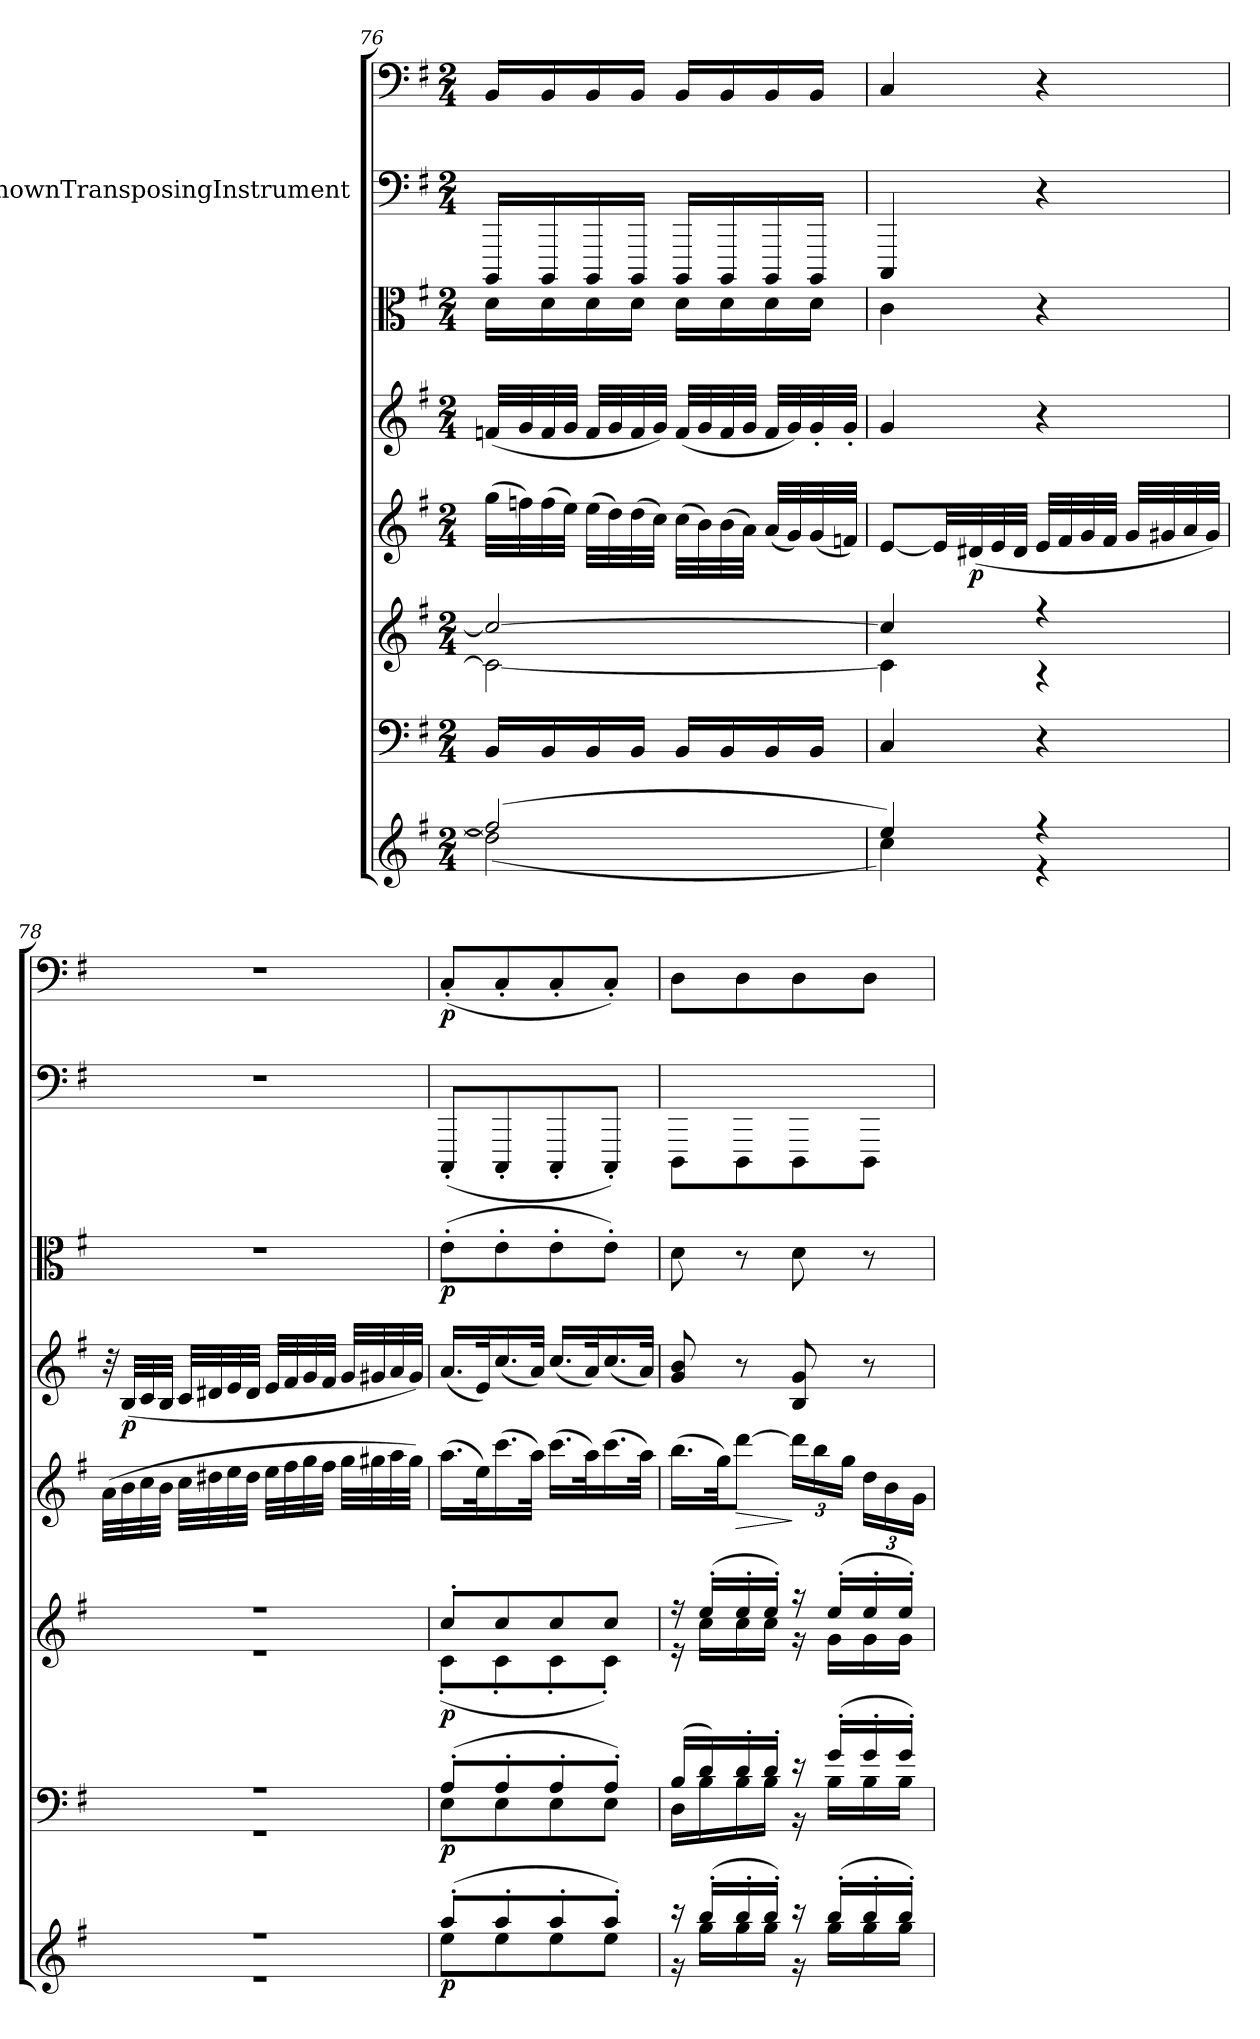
**kern	**dynam	**kern	**dynam	**kern	**dynam	**kern	**dynam	**kern	**dynam	**kern	**dynam	**kern	**kern	**dynam
*part8	*part8	*part7	*part7	*part6	*part6	*part5	*part5	*part4	*part4	*part3	*part3	*part2	*part1	*part1
*staff8	*staff8	*staff7	*staff7	*staff6	*staff6	*staff5	*staff5	*staff4	*staff4	*staff3	*staff3	*staff2	*staff1	*staff1
*	*	*	*	*	*	*	*	*	*	*	*	*I"UnknownTransposingInstrument	*	*
*clefG2	*	*clefF4	*	*clefG2	*	*clefG2	*	*clefG2	*	*clefC3	*	*clefF4	*clefF4	*
*	*	*	*	*	*	*	*	*	*	*	*	*ITrd-7c-12	*	*
*k[f#]	*	*k[f#]	*	*k[f#]	*	*k[f#]	*	*k[f#]	*	*k[f#]	*	*k[f#]	*k[f#]	*
*G:	*	*G:	*	*G:	*	*G:	*	*G:	*	*G:	*	*	*G:	*
*M2/4	*	*M2/4	*	*M2/4	*	*M2/4	*	*M2/4	*	*M2/4	*	*M2/4	*M2/4	*
=76	=76	=76	=76	=76	=76	=76	=76	=76	=76	=76	=76	=76	=76	=76
*^	*	*	*	*^	*	*	*	*	*	*	*	*	*	*
(2ffn/]	(2dd\]	.	16BB/LL	.	2cc/_	2c\_	.	(32gg\LLL	.	(32fn/LLL	.	16d\LL	.	16BBB/LL	16BB/LL	.
.	.	.	.	.	.	.	.	32ffn\)	.	32g/	.	.	.	.	.	.
.	.	.	16BB/	.	.	.	.	(32ff\	.	32f/	.	16d\	.	16BBB/	16BB/	.
.	.	.	.	.	.	.	.	32ee\JJJ)	.	32g/JJJ	.	.	.	.	.	.
.	.	.	16BB/	.	.	.	.	(32ee\LLL	.	32f/LLL	.	16d\	.	16BBB/	16BB/	.
.	.	.	.	.	.	.	.	32dd\)	.	32g/	.	.	.	.	.	.
.	.	.	16BB/JJ	.	.	.	.	(32dd\	.	32f/	.	16d\JJ	.	16BBB/JJ	16BB/JJ	.
.	.	.	.	.	.	.	.	32cc\JJJ)	.	32g/JJJ)	.	.	.	.	.	.
.	.	.	16BB/LL	.	.	.	.	(32cc\LLL	.	(32f/LLL	.	16d\LL	.	16BBB/LL	16BB/LL	.
.	.	.	.	.	.	.	.	32b\)	.	32g/	.	.	.	.	.	.
.	.	.	16BB/	.	.	.	.	(32b\	.	32f/	.	16d\	.	16BBB/	16BB/	.
.	.	.	.	.	.	.	.	32a\JJJ)	.	32g/JJJ	.	.	.	.	.	.
.	.	.	16BB/	.	.	.	.	(32a/LLL	.	32f/LLL	.	16d\	.	16BBB/	16BB/	.
.	.	.	.	.	.	.	.	32g/)	.	32g/)	.	.	.	.	.	.
.	.	.	16BB/JJ	.	.	.	.	(32g/	.	32g'/	.	16d\JJ	.	16BBB/JJ	16BB/JJ	.
.	.	.	.	.	.	.	.	32fn/JJJ)	.	32g'/JJJ	.	.	.	.	.	.
=77	=77	=77	=77	=77	=77	=77	=77	=77	=77	=77	=77	=77	=77	=77	=77	=77
4ee/)	4cc\)	.	4C/	.	4cc/]	4c\]	.	[8e/L	.	4g/	.	4c\	.	4CC/	4C/	.
.	.	.	.	.	.	.	.	32e/LL]	.	.	.	.	.	.	.	.
.	.	.	.	.	.	.	.	(32d#X/	p	.	.	.	.	.	.	.
.	.	.	.	.	.	.	.	32e/	.	.	.	.	.	.	.	.
.	.	.	.	.	.	.	.	32d#/JJJ	.	.	.	.	.	.	.	.
4r	4r	.	4r	.	4r	4r	.	32e/LLL	.	4r	.	4r	.	4r	4r	.
.	.	.	.	.	.	.	.	32f#/	.	.	.	.	.	.	.	.
.	.	.	.	.	.	.	.	32g/	.	.	.	.	.	.	.	.
.	.	.	.	.	.	.	.	32f#/JJJ	.	.	.	.	.	.	.	.
.	.	.	.	.	.	.	.	32g/LLL	.	.	.	.	.	.	.	.
.	.	.	.	.	.	.	.	32g#X/	.	.	.	.	.	.	.	.
.	.	.	.	.	.	.	.	32a/	.	.	.	.	.	.	.	.
.	.	.	.	.	.	.	.	32g#/JJJ)	.	.	.	.	.	.	.	.
=78	=78	=78	=78	=78	=78	=78	=78	=78	=78	=78	=78	=78	=78	=78	=78	=78
*	*	*	*^	*	*	*	*	*	*	*	*	*	*	*	*	*
2r	2r	.	2r	2r	.	2r	2r	.	(32a\LLL	.	32r	.	2r	.	2r	2r	.
.	.	.	.	.	.	.	.	.	32b\	.	(32B/LLL	p	.	.	.	.	.
.	.	.	.	.	.	.	.	.	32cc\	.	32c/	.	.	.	.	.	.
.	.	.	.	.	.	.	.	.	32b\JJJ	.	32B/JJJ	.	.	.	.	.	.
.	.	.	.	.	.	.	.	.	32cc\LLL	.	32c/LLL	.	.	.	.	.	.
.	.	.	.	.	.	.	.	.	32dd#X\	.	32d#X/	.	.	.	.	.	.
.	.	.	.	.	.	.	.	.	32ee\	.	32e/	.	.	.	.	.	.
.	.	.	.	.	.	.	.	.	32dd#\JJJ	.	32d#/JJJ	.	.	.	.	.	.
.	.	.	.	.	.	.	.	.	32ee\LLL	.	32e/LLL	.	.	.	.	.	.
.	.	.	.	.	.	.	.	.	32ff#\	.	32f#/	.	.	.	.	.	.
.	.	.	.	.	.	.	.	.	32gg\	.	32g/	.	.	.	.	.	.
.	.	.	.	.	.	.	.	.	32ff#\JJJ	.	32f#/JJJ	.	.	.	.	.	.
.	.	.	.	.	.	.	.	.	32gg\LLL	.	32g/LLL	.	.	.	.	.	.
.	.	.	.	.	.	.	.	.	32gg#X\	.	32g#X/	.	.	.	.	.	.
.	.	.	.	.	.	.	.	.	32aa\	.	32a/	.	.	.	.	.	.
.	.	.	.	.	.	.	.	.	32gg#\JJJ)	.	32g#/JJJ)	.	.	.	.	.	.
=79	=79	=79	=79	=79	=79	=79	=79	=79	=79	=79	=79	=79	=79	=79	=79	=79	=79
(8aa'/L	8ee\L	p	(8A'/L	8E\L	p	8cc'/L	(8c'\L	p	(16.aa\LL	.	(16.a/LL	.	(8e'\L	p	(8CC'/L	(8C'/L	p
.	.	.	.	.	.	.	.	.	32ee\K)	.	32e/K)	.	.	.	.	.	.
8aa'/	8ee\	.	8A'/	8E\	.	8cc/	8c'\	.	(16.ccc\	.	(16.cc/	.	8e'\	.	8CC'/	8C'/	.
.	.	.	.	.	.	.	.	.	32aa\JJk)	.	32a/JJk)	.	.	.	.	.	.
8aa'/	8ee\	.	8A'/	8E\	.	8cc/	8c'\	.	(16.ccc\LL	.	(16.cc/LL	.	8e'\	.	8CC'/	8C'/	.
.	.	.	.	.	.	.	.	.	32aa\K)	.	32a/K)	.	.	.	.	.	.
8aa'/J)	8ee\J	.	8A'/J)	8E\J	.	8cc/J	8c'\J)	.	(16.ccc\	.	(16.cc/	.	8e'\J)	.	8CC'/J)	8C'/J)	.
.	.	.	.	.	.	.	.	.	32aa\JJk)	.	32a/JJk)	.	.	.	.	.	.
=80	=80	=80	=80	=80	=80	=80	=80	=80	=80	=80	=80	=80	=80	=80	=80	=80	=80
16r	16r	.	(16B/LL	16D\LL	.	16r	16r	.	(16.bb\LL	.	8g/ 8b/	.	8d\	.	8DD\L	8D\L	.
(16bb'/LL	16gg\LL	.	16d/)	16B\	.	(16ee'/LL	16cc\LL	.	.	.	.	.	.	.	.	.	.
.	.	.	.	.	.	.	.	.	32gg\JK)	.	.	.	.	.	.	.	.
!	!	!	!	!	!	!	!	!	!	!LO:HP:b	!	!	!	!	!	!	!
16bb'/	16gg\	.	16d'/	16B\	.	16ee'/	16cc\	.	[8ddd\J	>	8r	.	8r	.	8DD\	8D\	.
16bb'/JJ)	16gg\JJ	.	16d'/JJ	16B\JJ	.	16ee'/JJ)	16cc\JJ	.	.	.	.	.	.	.	.	.	.
16r	16r	.	16r	16r	.	16r	16r	.	24ddd\LL]	]	8B/ 8g/	.	8d\	.	8DD\	8D\	.
.	.	.	.	.	.	.	.	.	24bb\	.	.	.	.	.	.	.	.
(16bb'/LL	16gg\LL	.	(16g'/LL	16B\LL	.	(16ee'/LL	16g\LL	.	.	.	.	.	.	.	.	.	.
.	.	.	.	.	.	.	.	.	24gg\JJ	.	.	.	.	.	.	.	.
16bb'/	16gg\	.	16g'/	16B\	.	16ee'/	16g\	.	24dd\LL	.	8r	.	8r	.	8DD\J	8D\J	.
.	.	.	.	.	.	.	.	.	24b\	.	.	.	.	.	.	.	.
16bb'/JJ)	16gg\JJ	.	16g'/JJ)	16B\JJ	.	16ee'/JJ)	16g\JJ	.	.	.	.	.	.	.	.	.	.
.	.	.	.	.	.	.	.	.	24g\JJ	.	.	.	.	.	.	.	.
*v	*v	*	*	*	*	*v	*v	*	*	*	*	*	*	*	*	*	*
*	*	*v	*v	*	*	*	*	*	*	*	*	*	*	*	*
=	=	=	=	=	=	=	=	=	=	=	=	=	=	=
*-	*-	*-	*-	*-	*-	*-	*-	*-	*-	*-	*-	*-	*-	*-
